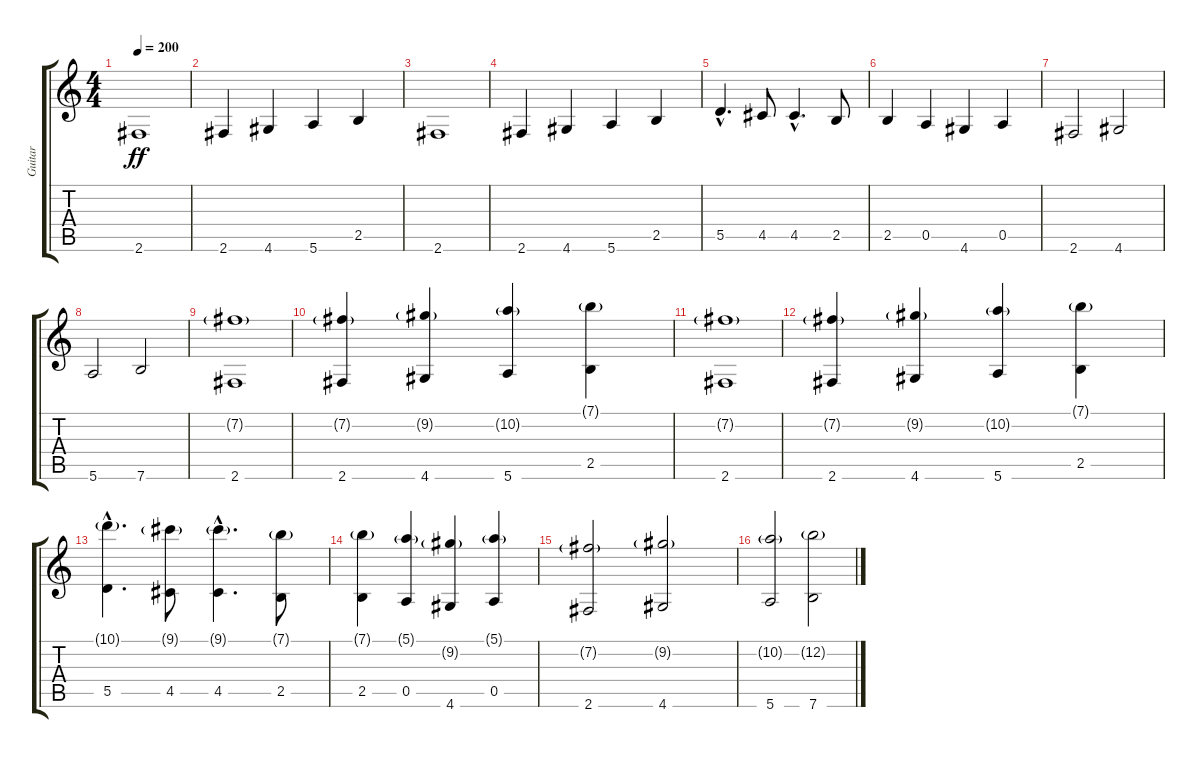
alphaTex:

\track ("Guitar" "Guitar") {instrument overdrivenguitar}
\staff {score tabs}
\tuning (E4 B3 G3 D3 A2 E2) {hide}
\ts (4 4)
\tempo 200
\clef g2
\ks c
2.6.1{dy ff} |
2.6.4 4.6.4 5.6.4 2.5.4 |
2.6.1 |
2.6.4 4.6.4 5.6.4 2.5.4 |
5.5{hac}.4{d} 4.5.8 4.5{hac}.4{d} 2.5.8 |
2.5.4 0.5.4 4.6.4 0.5.4 |
2.6.2 4.6.2 |
5.6.2 7.6.2 |
(7.2{g} 2.6).1 |
(7.2{g} 2.6).4 (9.2{g} 4.6).4 (10.2{g} 5.6).4 (7.1{g} 2.5).4 |
(7.2{g} 2.6).1 |
(7.2{g} 2.6).4 (9.2{g} 4.6).4 (10.2{g} 5.6).4 (7.1{g} 2.5).4 |
(10.1{g hac} 5.5{hac}).4{d} (9.1{g} 4.5).8 (9.1{g hac} 4.5{hac}).4{d} (7.1{g} 2.5).8 |
(7.1{g} 2.5).4 (5.1{g} 0.5).4 (9.2{g} 4.6).4 (5.1{g} 0.5).4 |
(7.2{g} 2.6).2 (9.2{g} 4.6).2 |
(10.2{g} 5.6).2 (12.2{g} 7.6).2
